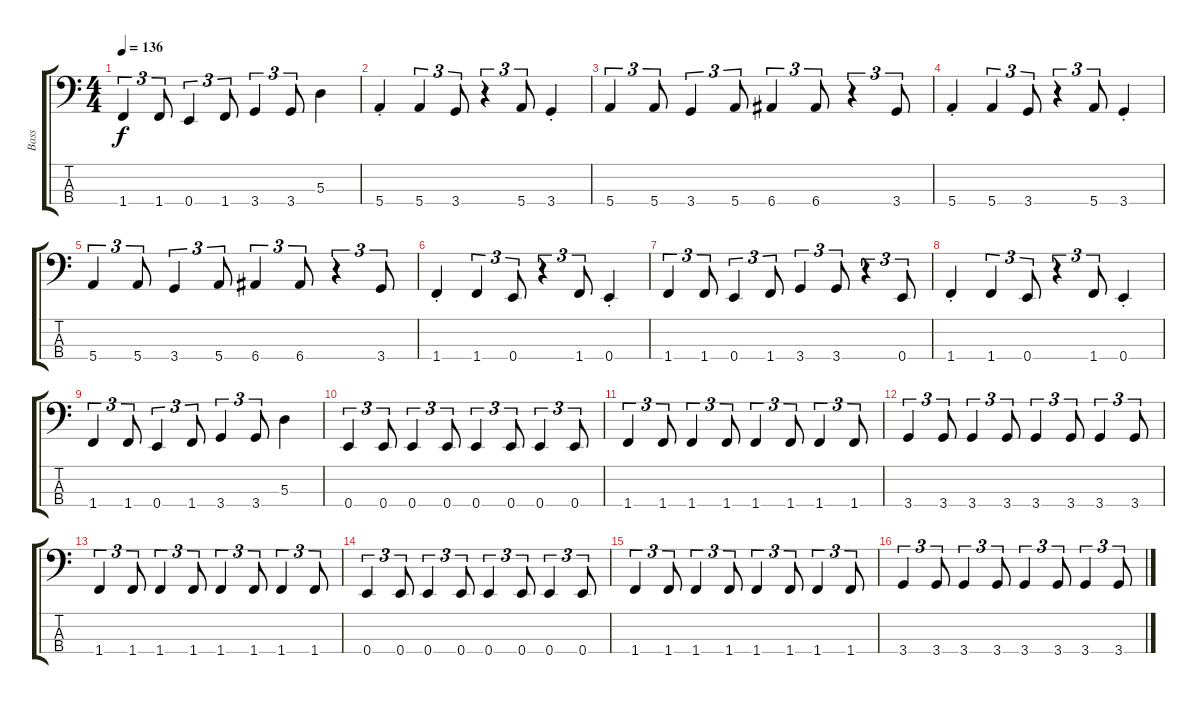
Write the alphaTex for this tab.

\track ("Bass" "Bass") {instrument electricbasspick}
\staff {score tabs}
\tuning (G2 D2 A1 E1) {hide}
\ts (4 4)
\tempo 136
\clef f4
\ks c
1.4.4{tu (3 2) dy f} 1.4.8{tu (3 2)} 0.4.4{tu (3 2)} 1.4.8{tu (3 2)} 3.4.4{tu (3 2)} 3.4.8{tu (3 2)} 5.3.4 |
5.4{st}.4 5.4.4{tu (3 2)} 3.4.8{tu (3 2)} r.4{tu (3 2)} 5.4.8{tu (3 2)} 3.4{st}.4 |
5.4.4{tu (3 2)} 5.4.8{tu (3 2)} 3.4.4{tu (3 2)} 5.4.8{tu (3 2)} 6.4.4{tu (3 2)} 6.4.8{tu (3 2)} r.4{tu (3 2)} 3.4.8{tu (3 2)} |
5.4{st}.4 5.4.4{tu (3 2)} 3.4.8{tu (3 2)} r.4{tu (3 2)} 5.4.8{tu (3 2)} 3.4{st}.4 |
5.4.4{tu (3 2)} 5.4.8{tu (3 2)} 3.4.4{tu (3 2)} 5.4.8{tu (3 2)} 6.4.4{tu (3 2)} 6.4.8{tu (3 2)} r.4{tu (3 2)} 3.4.8{tu (3 2)} |
1.4{st}.4 1.4.4{tu (3 2)} 0.4.8{tu (3 2)} r.4{tu (3 2)} 1.4.8{tu (3 2)} 0.4{st}.4 |
1.4.4{tu (3 2)} 1.4.8{tu (3 2)} 0.4.4{tu (3 2)} 1.4.8{tu (3 2)} 3.4.4{tu (3 2)} 3.4.8{tu (3 2)} r.4{tu (3 2)} 0.4.8{tu (3 2)} |
1.4{st}.4 1.4.4{tu (3 2)} 0.4.8{tu (3 2)} r.4{tu (3 2)} 1.4.8{tu (3 2)} 0.4{st}.4 |
1.4.4{tu (3 2)} 1.4.8{tu (3 2)} 0.4.4{tu (3 2)} 1.4.8{tu (3 2)} 3.4.4{tu (3 2)} 3.4.8{tu (3 2)} 5.3.4 |
0.4.4{tu (3 2)} 0.4.8{tu (3 2)} 0.4.4{tu (3 2)} 0.4.8{tu (3 2)} 0.4.4{tu (3 2)} 0.4.8{tu (3 2)} 0.4.4{tu (3 2)} 0.4.8{tu (3 2)} |
1.4.4{tu (3 2)} 1.4.8{tu (3 2)} 1.4.4{tu (3 2)} 1.4.8{tu (3 2)} 1.4.4{tu (3 2)} 1.4.8{tu (3 2)} 1.4.4{tu (3 2)} 1.4.8{tu (3 2)} |
3.4.4{tu (3 2)} 3.4.8{tu (3 2)} 3.4.4{tu (3 2)} 3.4.8{tu (3 2)} 3.4.4{tu (3 2)} 3.4.8{tu (3 2)} 3.4.4{tu (3 2)} 3.4.8{tu (3 2)} |
1.4.4{tu (3 2)} 1.4.8{tu (3 2)} 1.4.4{tu (3 2)} 1.4.8{tu (3 2)} 1.4.4{tu (3 2)} 1.4.8{tu (3 2)} 1.4.4{tu (3 2)} 1.4.8{tu (3 2)} |
0.4.4{tu (3 2)} 0.4.8{tu (3 2)} 0.4.4{tu (3 2)} 0.4.8{tu (3 2)} 0.4.4{tu (3 2)} 0.4.8{tu (3 2)} 0.4.4{tu (3 2)} 0.4.8{tu (3 2)} |
1.4.4{tu (3 2)} 1.4.8{tu (3 2)} 1.4.4{tu (3 2)} 1.4.8{tu (3 2)} 1.4.4{tu (3 2)} 1.4.8{tu (3 2)} 1.4.4{tu (3 2)} 1.4.8{tu (3 2)} |
3.4.4{tu (3 2)} 3.4.8{tu (3 2)} 3.4.4{tu (3 2)} 3.4.8{tu (3 2)} 3.4.4{tu (3 2)} 3.4.8{tu (3 2)} 3.4.4{tu (3 2)} 3.4.8{tu (3 2)}
